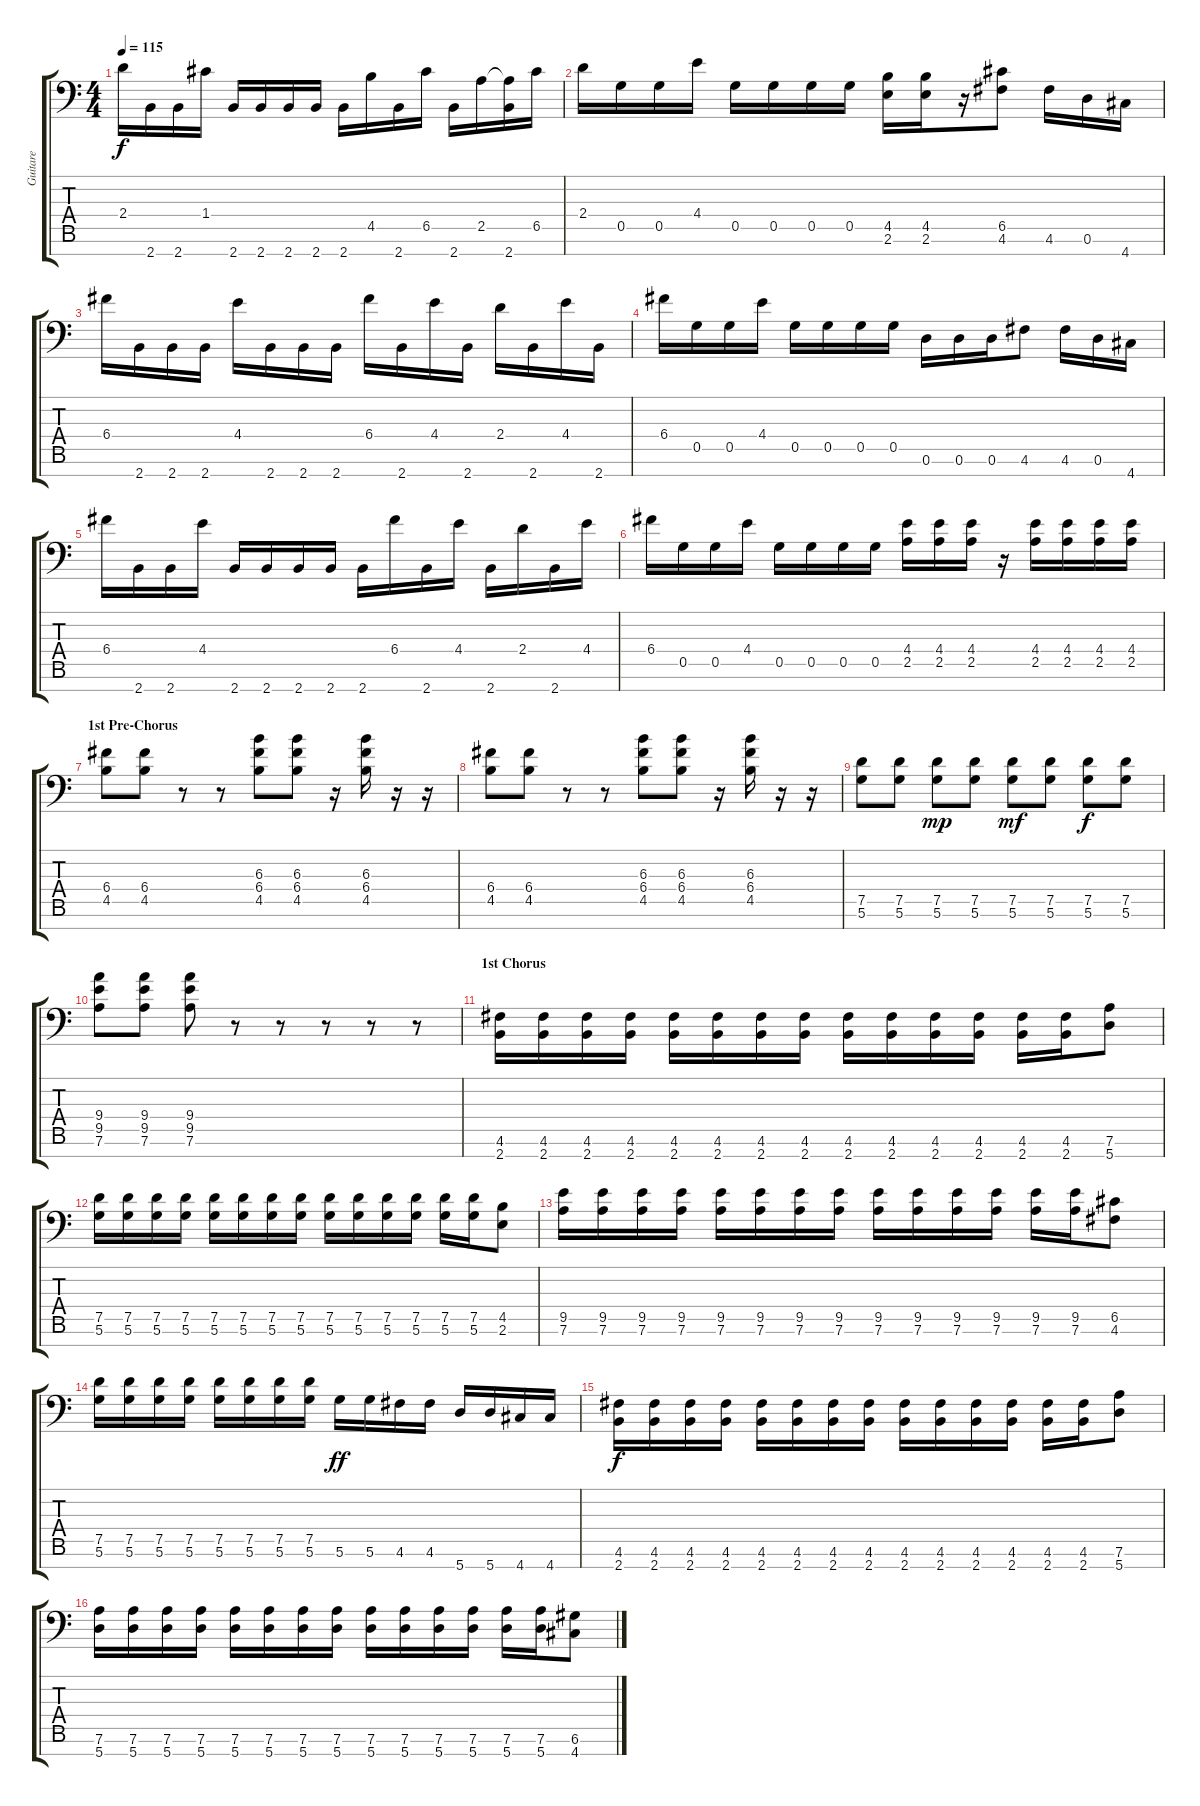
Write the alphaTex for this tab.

\track ("Guitare" "Guitare") {instrument distortionguitar}
\staff {score tabs}
\tuning (D4 A3 F3 C3 G2 D2 A1) {hide}
\ts (4 4)
\tempo 115
\clef f4
\ks c
2.4.16{dy f} 2.7.16 2.7.16 1.4.16 2.7.16 2.7.16 2.7.16 2.7.16 2.7.16 4.5.16 2.7.16 6.5.16 2.7.16 2.5.16 (2.5{t} 2.7).16 6.5.16 |
2.4.16 0.5.16 0.5.16 4.4.16 0.5.16 0.5.16 0.5.16 0.5.16 (4.5 2.6).16 (4.5 2.6).16 r.16 (6.5 4.6).8 4.6.16 0.6.16 4.7.16 |
6.4.16 2.7.16 2.7.16 2.7.16 4.4.16 2.7.16 2.7.16 2.7.16 6.4.16 2.7.16 4.4.16 2.7.16 2.4.16 2.7.16 4.4.16 2.7.16 |
6.4.16 0.5.16 0.5.16 4.4.16 0.5.16 0.5.16 0.5.16 0.5.16 0.6.16 0.6.16 0.6.16 4.6.8 4.6.16 0.6.16 4.7.16 |
6.4.16 2.7.16 2.7.16 4.4.16 2.7.16 2.7.16 2.7.16 2.7.16 2.7.16 6.4.16 2.7.16 4.4.16 2.7.16 2.4.16 2.7.16 4.4.16 |
6.4.16 0.5.16 0.5.16 4.4.16 0.5.16 0.5.16 0.5.16 0.5.16 (4.4 2.5).16 (4.4 2.5).16 (4.4 2.5).16 r.16 (4.4 2.5).16 (4.4 2.5).16 (4.4 2.5).16 (4.4 2.5).16 |
\section ("" "1st Pre-Chorus")
(6.4 4.5).8 (6.4 4.5).8 r.8 r.8 (6.3 6.4 4.5).8 (6.3 6.4 4.5).8 r.16 (6.3 6.4 4.5).16 r.16 r.16 |
(6.4 4.5).8 (6.4 4.5).8 r.8 r.8 (6.3 6.4 4.5).8 (6.3 6.4 4.5).8 r.16 (6.3 6.4 4.5).16 r.16 r.16 |
(7.5 5.6).8 (7.5 5.6).8 (7.5 5.6).8{dy mp} (7.5 5.6).8 (7.5 5.6).8{dy mf} (7.5 5.6).8 (7.5 5.6).8{dy f} (7.5 5.6).8 |
(9.4 9.5 7.6).8 (9.4 9.5 7.6).8 (9.4 9.5 7.6).8 r.8 r.8 r.8 r.8 r.8 |
\section ("" "1st Chorus")
(4.6 2.7).16 (4.6 2.7).16 (4.6 2.7).16 (4.6 2.7).16 (4.6 2.7).16 (4.6 2.7).16 (4.6 2.7).16 (4.6 2.7).16 (4.6 2.7).16 (4.6 2.7).16 (4.6 2.7).16 (4.6 2.7).16 (4.6 2.7).16 (4.6 2.7).16 (7.6 5.7).8 |
(7.5 5.6).16 (7.5 5.6).16 (7.5 5.6).16 (7.5 5.6).16 (7.5 5.6).16 (7.5 5.6).16 (7.5 5.6).16 (7.5 5.6).16 (7.5 5.6).16 (7.5 5.6).16 (7.5 5.6).16 (7.5 5.6).16 (7.5 5.6).16 (7.5 5.6).16 (4.5 2.6).8 |
(9.5 7.6).16 (9.5 7.6).16 (9.5 7.6).16 (9.5 7.6).16 (9.5 7.6).16 (9.5 7.6).16 (9.5 7.6).16 (9.5 7.6).16 (9.5 7.6).16 (9.5 7.6).16 (9.5 7.6).16 (9.5 7.6).16 (9.5 7.6).16 (9.5 7.6).16 (6.5 4.6).8 |
(7.5 5.6).16 (7.5 5.6).16 (7.5 5.6).16 (7.5 5.6).16 (7.5 5.6).16 (7.5 5.6).16 (7.5 5.6).16 (7.5 5.6).16 5.6.16{dy ff} 5.6.16 4.6.16 4.6.16 5.7.16 5.7.16 4.7.16 4.7.16 |
(4.6 2.7).16{dy f} (4.6 2.7).16 (4.6 2.7).16 (4.6 2.7).16 (4.6 2.7).16 (4.6 2.7).16 (4.6 2.7).16 (4.6 2.7).16 (4.6 2.7).16 (4.6 2.7).16 (4.6 2.7).16 (4.6 2.7).16 (4.6 2.7).16 (4.6 2.7).16 (7.6 5.7).8 |
(7.6 5.7).16 (7.6 5.7).16 (7.6 5.7).16 (7.6 5.7).16 (7.6 5.7).16 (7.6 5.7).16 (7.6 5.7).16 (7.6 5.7).16 (7.6 5.7).16 (7.6 5.7).16 (7.6 5.7).16 (7.6 5.7).16 (7.6 5.7).16 (7.6 5.7).16 (6.6 4.7).8
